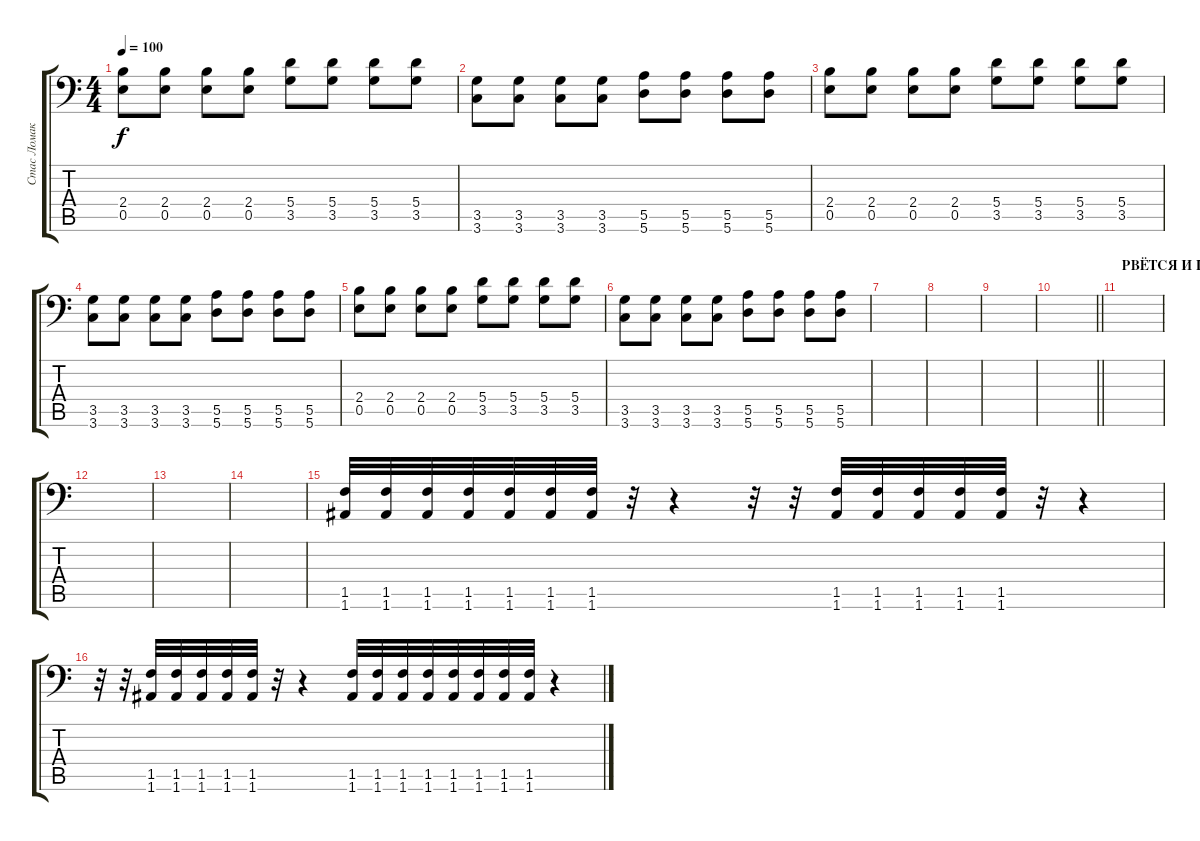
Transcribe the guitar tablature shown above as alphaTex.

\track ("Стас Ломакин" "Стас Ломак") {instrument distortionguitar}
\staff {score tabs}
\tuning (B3 Gb3 D3 A2 E2 A1) {hide}
\ts (4 4)
\tempo 100
\clef f4
\ks c
(2.4 0.5).8{dy f} (2.4 0.5).8 (2.4 0.5).8 (2.4 0.5).8 (5.4 3.5).8 (5.4 3.5).8 (5.4 3.5).8 (5.4 3.5).8 |
(3.5 3.6).8 (3.5 3.6).8 (3.5 3.6).8 (3.5 3.6).8 (5.5 5.6).8 (5.5 5.6).8 (5.5 5.6).8 (5.5 5.6).8 |
(2.4 0.5).8 (2.4 0.5).8 (2.4 0.5).8 (2.4 0.5).8 (5.4 3.5).8 (5.4 3.5).8 (5.4 3.5).8 (5.4 3.5).8 |
(3.5 3.6).8 (3.5 3.6).8 (3.5 3.6).8 (3.5 3.6).8 (5.5 5.6).8 (5.5 5.6).8 (5.5 5.6).8 (5.5 5.6).8 |
(2.4 0.5).8 (2.4 0.5).8 (2.4 0.5).8 (2.4 0.5).8 (5.4 3.5).8 (5.4 3.5).8 (5.4 3.5).8 (5.4 3.5).8 |
(3.5 3.6).8 (3.5 3.6).8 (3.5 3.6).8 (3.5 3.6).8 (5.5 5.6).8 (5.5 5.6).8 (5.5 5.6).8 (5.5 5.6).8 |
|
|
|
\barLineRight lightlight
|
\section ("" "РВЁТСЯ И ПЛАЧЕТ!!!")
|
|
|
|
(1.5 1.6).32 (1.5 1.6).32 (1.5 1.6).32 (1.5 1.6).32 (1.5 1.6).32 (1.5 1.6).32 (1.5 1.6).32 r.32 r.4 r.32 r.32 (1.5 1.6).32 (1.5 1.6).32 (1.5 1.6).32 (1.5 1.6).32 (1.5 1.6).32 r.32 r.4 |
r.32 r.32 (1.5 1.6).32 (1.5 1.6).32 (1.5 1.6).32 (1.5 1.6).32 (1.5 1.6).32 r.32 r.4 (1.5 1.6).32 (1.5 1.6).32 (1.5 1.6).32 (1.5 1.6).32 (1.5 1.6).32 (1.5 1.6).32 (1.5 1.6).32 (1.5 1.6).32 r.4
